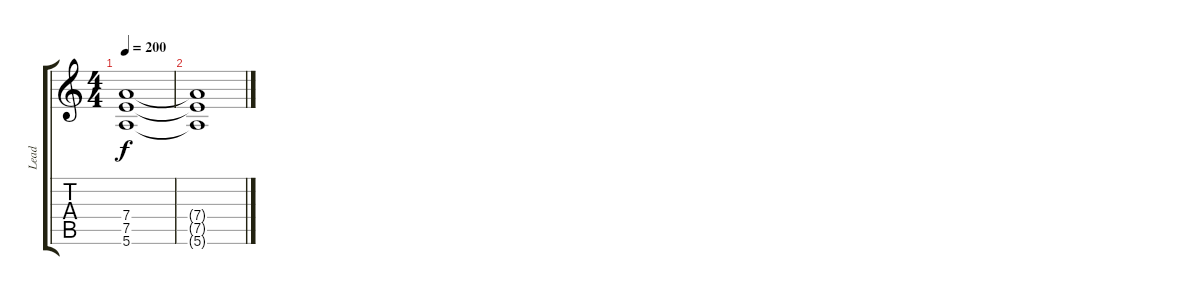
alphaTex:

\track ("Lead" "Lead") {instrument distortionguitar}
\staff {score tabs}
\tuning (E4 B3 G3 D3 A2 E2) {hide}
\ts (4 4)
\tempo 200
\clef g2
\ks c
(7.4 7.5 5.6).1{dy f} |
(7.4{t} 7.5{t} 5.6{t}).1
